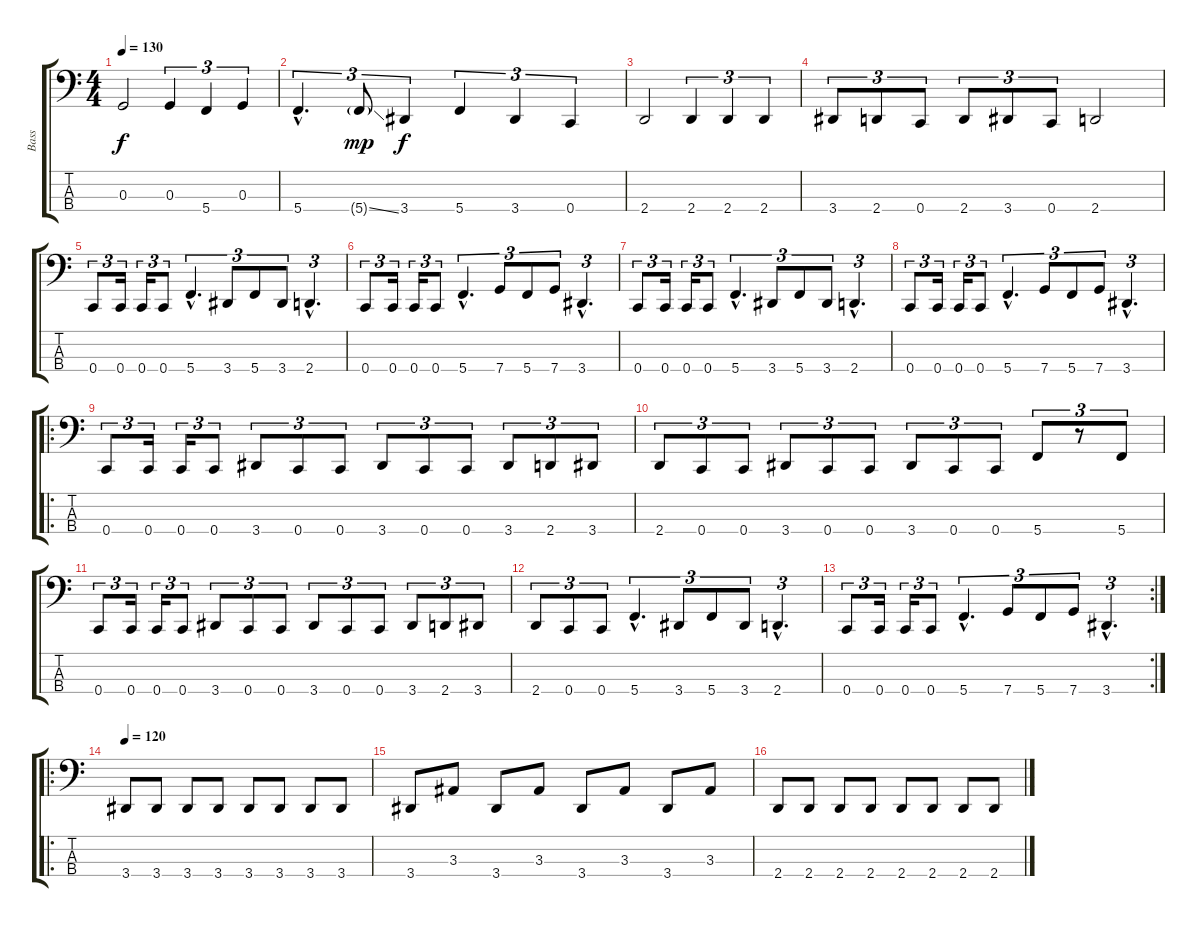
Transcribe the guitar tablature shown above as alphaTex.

\track ("Bass" "Bass") {instrument electricbassfinger}
\staff {score tabs}
\tuning (F2 C2 G1 C1) {hide}
\ts (4 4)
\tempo 130
\clef f4
\ks c
0.3.2{dy f} 0.3.4{tu (3 2)} 5.4.4{tu (3 2)} 0.3.4{tu (3 2)} |
5.4{hac}.4{d tu (3 2)} 5.4{ss g}.8{tu (3 2) dy mp} 3.4.4{tu (3 2) dy f} 5.4.4{tu (3 2)} 3.4.4{tu (3 2)} 0.4.4{tu (3 2)} |
2.4.2 2.4.4{tu (3 2)} 2.4.4{tu (3 2)} 2.4.4{tu (3 2)} |
3.4.8{tu (3 2)} 2.4.8{tu (3 2)} 0.4.8{tu (3 2)} 2.4.8{tu (3 2)} 3.4.8{tu (3 2)} 0.4.8{tu (3 2)} 2.4.2 |
0.4.8{tu (3 2)} 0.4.16{tu (3 2)} 0.4.16{tu (3 2)} 0.4.8{tu (3 2)} 5.4{hac}.4{d tu (3 2)} 3.4.8{tu (3 2)} 5.4.8{tu (3 2)} 3.4.8{tu (3 2)} 2.4{hac}.4{d tu (3 2)} |
0.4.8{tu (3 2)} 0.4.16{tu (3 2)} 0.4.16{tu (3 2)} 0.4.8{tu (3 2)} 5.4{hac}.4{d tu (3 2)} 7.4.8{tu (3 2)} 5.4.8{tu (3 2)} 7.4.8{tu (3 2)} 3.4{hac}.4{d tu (3 2)} |
0.4.8{tu (3 2)} 0.4.16{tu (3 2)} 0.4.16{tu (3 2)} 0.4.8{tu (3 2)} 5.4{hac}.4{d tu (3 2)} 3.4.8{tu (3 2)} 5.4.8{tu (3 2)} 3.4.8{tu (3 2)} 2.4{hac}.4{d tu (3 2)} |
0.4.8{tu (3 2)} 0.4.16{tu (3 2)} 0.4.16{tu (3 2)} 0.4.8{tu (3 2)} 5.4{hac}.4{d tu (3 2)} 7.4.8{tu (3 2)} 5.4.8{tu (3 2)} 7.4.8{tu (3 2)} 3.4{hac}.4{d tu (3 2)} |
\ro
0.4.8{tu (3 2)} 0.4.16{tu (3 2)} 0.4.16{tu (3 2)} 0.4.8{tu (3 2)} 3.4.8{tu (3 2)} 0.4.8{tu (3 2)} 0.4.8{tu (3 2)} 3.4.8{tu (3 2)} 0.4.8{tu (3 2)} 0.4.8{tu (3 2)} 3.4.8{tu (3 2)} 2.4.8{tu (3 2)} 3.4.8{tu (3 2)} |
2.4.8{tu (3 2)} 0.4.8{tu (3 2)} 0.4.8{tu (3 2)} 3.4.8{tu (3 2)} 0.4.8{tu (3 2)} 0.4.8{tu (3 2)} 3.4.8{tu (3 2)} 0.4.8{tu (3 2)} 0.4.8{tu (3 2)} 5.4.8{tu (3 2)} r.8{tu (3 2)} 5.4.8{tu (3 2)} |
0.4.8{tu (3 2)} 0.4.16{tu (3 2)} 0.4.16{tu (3 2)} 0.4.8{tu (3 2)} 3.4.8{tu (3 2)} 0.4.8{tu (3 2)} 0.4.8{tu (3 2)} 3.4.8{tu (3 2)} 0.4.8{tu (3 2)} 0.4.8{tu (3 2)} 3.4.8{tu (3 2)} 2.4.8{tu (3 2)} 3.4.8{tu (3 2)} |
2.4.8{tu (3 2)} 0.4.8{tu (3 2)} 0.4.8{tu (3 2)} 5.4{hac}.4{d tu (3 2)} 3.4.8{tu (3 2)} 5.4.8{tu (3 2)} 3.4.8{tu (3 2)} 2.4{hac}.4{d tu (3 2)} |
\rc 2
0.4.8{tu (3 2)} 0.4.16{tu (3 2)} 0.4.16{tu (3 2)} 0.4.8{tu (3 2)} 5.4{hac}.4{d tu (3 2)} 7.4.8{tu (3 2)} 5.4.8{tu (3 2)} 7.4.8{tu (3 2)} 3.4{hac}.4{d tu (3 2)} |
\ro
\tempo 120
3.4.8 3.4.8 3.4.8 3.4.8 3.4.8 3.4.8 3.4.8 3.4.8 |
3.4.8 3.3.8 3.4.8 3.3.8 3.4.8 3.3.8 3.4.8 3.3.8 |
2.4.8 2.4.8 2.4.8 2.4.8 2.4.8 2.4.8 2.4.8 2.4.8
